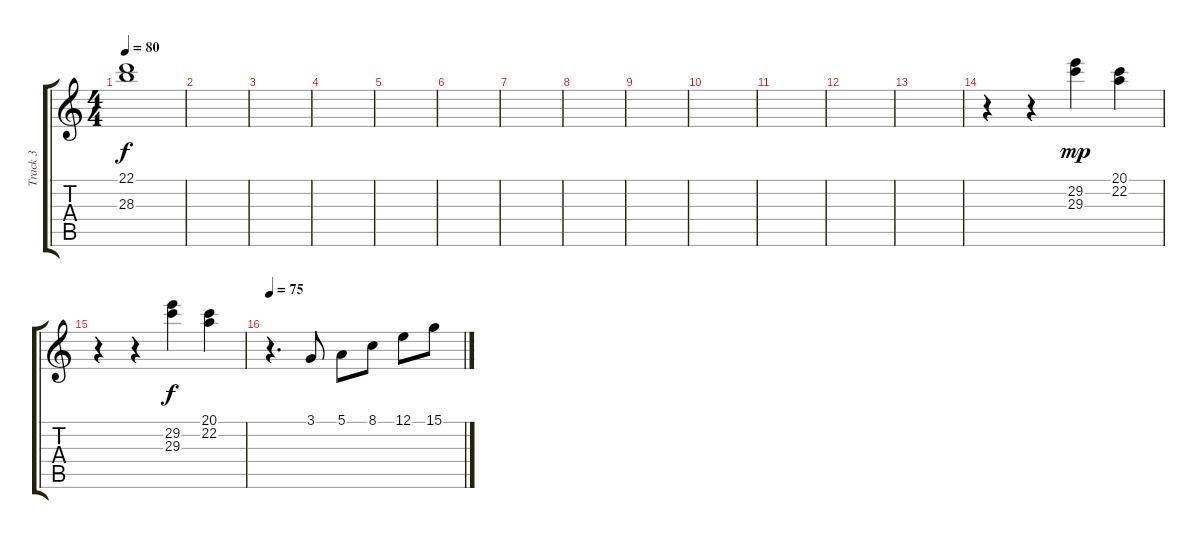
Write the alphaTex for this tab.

\track ("Track 3" "Track 3") {instrument vibraphone}
\staff {score tabs}
\tuning (E4 B3 G3 D3 A2 E2) {hide}
\ts (4 4)
\tempo 80
\clef g2
\ks c
(22.1 28.3).1{dy f} |
|
|
|
|
|
|
|
|
|
|
|
|
r.4 r.4 (29.2 29.3).4{dy mp} (20.1 22.2).4 |
r.4 r.4 (29.2 29.3).4{dy f} (20.1 22.2).4 |
\tempo 75
r.4{d} 3.1.8 5.1.8 8.1.8 12.1.8 15.1.8
